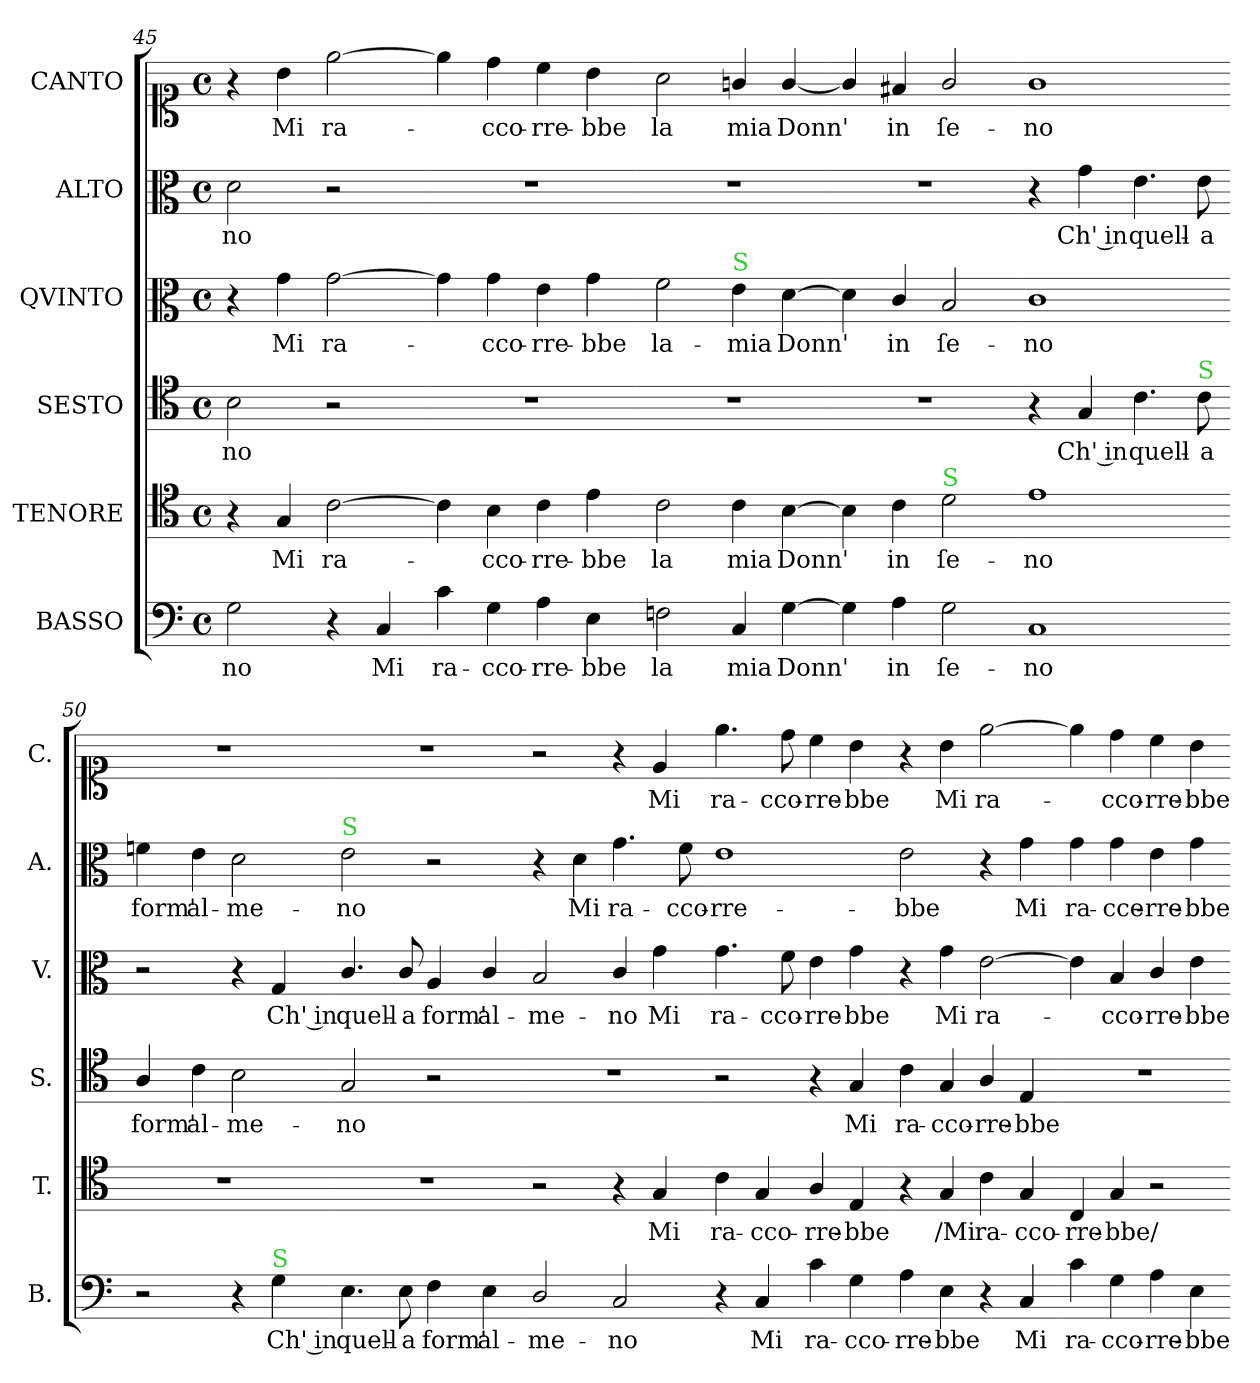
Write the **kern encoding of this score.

**kern	**text	**kern	**text	**kern	**text	**kern	**text	**kern	**text	**kern	**text
*part6	*part6	*part5	*part5	*part4	*part4	*part3	*part3	*part2	*part2	*part1	*part1
*staff6	*staff6	*staff5	*staff5	*staff4	*staff4	*staff3	*staff3	*staff2	*staff2	*staff1	*staff1
*I"BASSO	*	*I"TENORE	*	*I"SESTO	*	*I"QVINTO	*	*I"ALTO	*	*I"CANTO	*
*I'B.	*	*I'T.	*	*I'S.	*	*I'V.	*	*I'A.	*	*I'C.	*
*clefF4	*	*clefC4	*	*clefC4	*	*clefC3	*	*clefC3	*	*clefC1	*
*k[]	*	*k[]	*	*k[]	*	*k[]	*	*k[]	*	*k[]	*
*C:ion	*	*C:ion	*	*C:ion	*	*C:ion	*	*C:ion	*	*C:ion	*
*M4/4	*	*M4/4	*	*M4/4	*	*M4/4	*	*M4/4	*	*M4/4	*
*met(c)	*	*met(c)	*	*met(c)	*	*met(c)	*	*met(c)	*	*met(c)	*
=45	=45	=45	=45	=45	=45	=45	=45	=45	=45	=45	=45
2G\	-no	4r	.	2B\	-no	4r	.	2d\	-no	4r	.
.	.	4G/	Mi	.	.	4g\	Mi	.	.	4b\	Mi
4r	.	[2c\	ra-	2r	.	[2g\	ra-	2r	.	[2ee\	ra-
4C/	Mi	.	.	.	.	.	.	.	.	.	.
=46-	=46-	=46-	=46-	=46-	=46-	=46-	=46-	=46-	=46-	=46-	=46-
4c\	ra-	4c\]	.	1r	.	4g\]	.	1r	.	4ee\]	.
4G\	-cco-	4B\	-cco-	.	.	4g\	-cco-	.	.	4dd\	-cco-
4A\	-rre-	4c\	-rre-	.	.	4e\	-rre-	.	.	4cc\	-rre-
4E\	-bbe	4e\	-bbe	.	.	4g\	-bbe	.	.	4b\	-bbe
=47-	=47-	=47-	=47-	=47-	=47-	=47-	=47-	=47-	=47-	=47-	=47-
2Fn\	la	2c\	la	1r	.	2f\	la-	1r	.	2a\	la
!	!	!	!	!	!	!LO:TX:a:color=limegreen:t=S	!	!	!	!	!
4C/	mia	4c\	mia	.	.	4e\	-mia	.	.	4gn/	mia
[4G\	Donn'	[4B\	Donn'	.	.	[4d\	Donn'	.	.	[4g/	Donn'
=48-	=48-	=48-	=48-	=48-	=48-	=48-	=48-	=48-	=48-	=48-	=48-
4G\]	.	4B\]	.	1r	.	4d\]	.	1r	.	4g/]	.
4A\	in	4c\	in	.	.	4c/	in	.	.	4f#X/	in
!	!	!LO:TX:a:color=limegreen:t=S	!	!	!	!	!	!	!	!	!
2G\	ſe-	2d\	ſe-	.	.	2B/	ſe-	.	.	2g/	ſe-
=49-	=49-	=49-	=49-	=49-	=49-	=49-	=49-	=49-	=49-	=49-	=49-
1C	-no	1e	-no	4r	.	1c	-no	4r	.	1g	-no
.	.	.	.	4G/	Ch' in	.	.	4g\	Ch' in	.	.
.	.	.	.	4.c\	quell-	.	.	4.e\	quell-	.	.
!	!	!	!	!LO:TX:a:color=limegreen:t=S	!	!	!	!	!	!	!
.	.	.	.	8c\	-a	.	.	8e\	-a	.	.
=50-	=50-	=50-	=50-	=50-	=50-	=50-	=50-	=50-	=50-	=50-	=50-
2r	.	1r	.	4A/	form'	2r	.	4fn\	form'	1r	.
.	.	.	.	4c\	al-	.	.	4e\	al-	.	.
4r	.	.	.	2B\	-me-	4r	.	2d\	-me-	.	.
!LO:TX:a:color=limegreen:t=S	!	!	!	!	!	!	!	!	!	!	!
4G\	Ch' in	.	.	.	.	4G/	Ch' in	.	.	.	.
=51-	=51-	=51-	=51-	=51-	=51-	=51-	=51-	=51-	=51-	=51-	=51-
!	!	!	!	!	!	!	!	!LO:TX:a:color=limegreen:t=S	!	!	!
4.E\	quell-	1r	.	2G/	-no	4.c/	quell-	2e\	-no	1r	.
8E\	-a	.	.	.	.	8c/	-a	.	.	.	.
4F\	form'	.	.	2r	.	4A/	form'	2r	.	.	.
4E\	al-	.	.	.	.	4c/	al-	.	.	.	.
=52-	=52-	=52-	=52-	=52-	=52-	=52-	=52-	=52-	=52-	=52-	=52-
2D/	-me-	2r	.	1r	.	2B/	-me-	4r	.	2r	.
.	.	.	.	.	.	.	.	4d\	Mi	.	.
2C/	-no	4r	.	.	.	4c/	-no	4.g\	ra-	4r	.
.	.	4G/	Mi	.	.	4g\	Mi	.	.	4e/	Mi
.	.	.	.	.	.	.	.	8f\	-cco-	.	.
=53-	=53-	=53-	=53-	=53-	=53-	=53-	=53-	=53-	=53-	=53-	=53-
4r	.	4c\	ra-	2r	.	4.g\	ra-	1e	-rre-	4.ee\	ra-
4C/	Mi	4G/	-cco-	.	.	.	.	.	.	.	.
.	.	.	.	.	.	8f\	-cco-	.	.	8dd\	-cco-
4c\	ra-	4A/	-rre-	4r	.	4e\	-rre-	.	.	4cc\	-rre-
4G\	-cco-	4E/	-bbe	4G/	Mi	4g\	-bbe	.	.	4b\	-bbe
=54-	=54-	=54-	=54-	=54-	=54-	=54-	=54-	=54-	=54-	=54-	=54-
4A\	-rre-	4r	.	4c\	ra-	4r	.	2e\	-bbe	4r	.
4E\	-bbe	4G/	/Mi	4G/	-cco-	4g\	Mi	.	.	4b\	Mi
4r	.	4c\	ra-	4A/	-rre-	[2e\	ra-	4r	.	[2ee\	ra-
4C/	Mi	4G/	-cco-	4E/	-bbe	.	.	4g\	Mi	.	.
=55-	=55-	=55-	=55-	=55-	=55-	=55-	=55-	=55-	=55-	=55-	=55-
4c\	ra-	4C/	-rre-	1r	.	4e\]	.	4g\	ra-	4ee\]	.
4G\	-cco-	4G/	-bbe/	.	.	4B/	-cco-	4g\	-cce-	4dd\	-cco-
4A\	-rre-	2r	.	.	.	4c/	-rre-	4e\	-rre-	4cc\	-rre-
4E\	-bbe	.	.	.	.	4e\	-bbe	4g\	-bbe	4b\	-bbe
=-	=-	=-	=-	=-	=-	=-	=-	=-	=-	=-	=-
*-	*-	*-	*-	*-	*-	*-	*-	*-	*-	*-	*-
